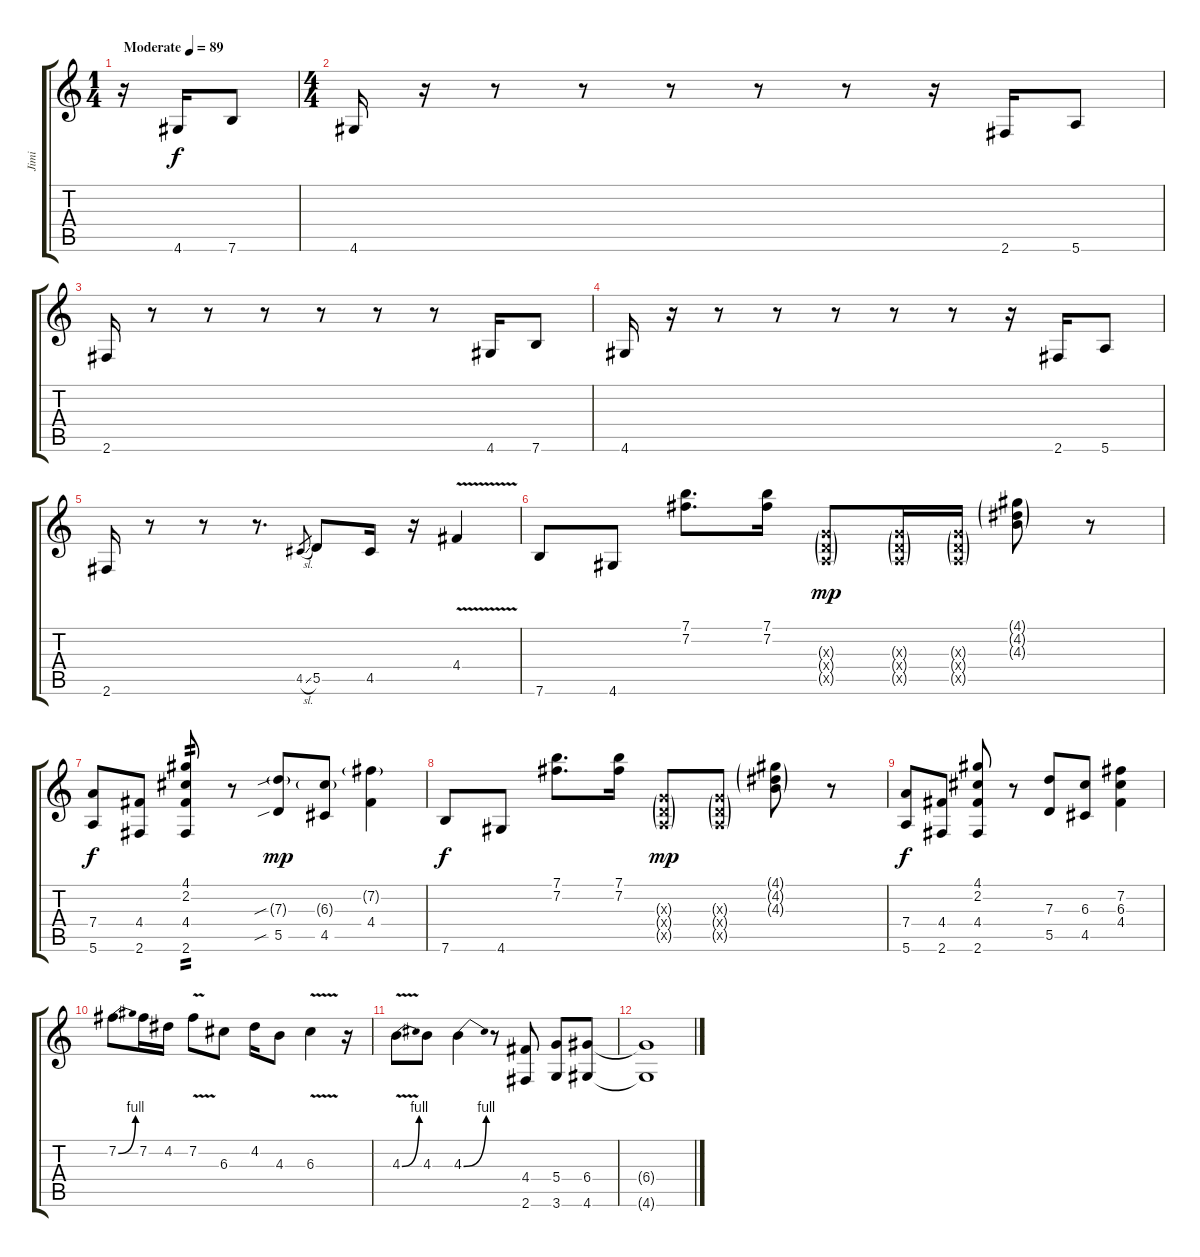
\track ("Jimi" "Jimi") {instrument acousticguitarsteel}
\staff {score tabs}
\tuning (E4 B3 G3 D3 A2 E2) {hide}
\ts (1 4)
\tempo (89 "Moderate")
\clef g2
\ks c
r.16{dy f instrument acousticguitarsteel} 4.6.16 7.6.8 |
\ts (4 4)
4.6.16 r.16 r.8 r.8 r.8 r.8 r.8 r.16 2.6.16 5.6.8 |
2.6.16 r.8 r.8 r.8 r.8 r.8 r.8 4.6.16 7.6.8 |
4.6.16 r.16 r.8 r.8 r.8 r.8 r.8 r.16 2.6.16 5.6.8 |
2.6.16 r.8 r.8 r.8{d} 4.5{sl}.8{gr} 5.5.8 4.5.16 r.16 4.4{v}.4 |
7.6.8 4.6.8 (7.1 7.2).8{d} (7.1 7.2).16 (0.3{g x} 0.4{g x} 0.5{g x}).8{dy mp} (0.3{g x} 0.4{g x} 0.5{g x}).16 (0.3{g x} 0.4{g x} 0.5{g x}).16 (4.1{g} 4.2{g} 4.3{g}).8 r.8 |
(7.4 5.6).8{dy f} (4.4 2.6).8 (4.1 2.2 4.4 2.6).8{tp 2} r.8 (7.3{sib g} 5.5{sib}).8{dy mp} (6.3{g} 4.5).8 (7.2{g} 4.4).4 |
7.6.8{dy f} 4.6.8 (7.1 7.2).8{d} (7.1 7.2).16 (0.3{g x} 0.4{g x} 0.5{g x}).8{dy mp} (0.3{g x} 0.4{g x} 0.5{g x}).8 (4.1{g} 4.2{g} 4.3{g}).8 r.8 |
(7.4 5.6).8{dy f} (4.4 2.6).8 (4.1 2.2 4.4 2.6).8 r.8 (7.3 5.5).8 (6.3 4.5).8 (7.2 6.3 4.4).4 |
7.2{be (bend 0 0 60 4)}.8 7.2.16 4.2.16 7.2{v}.8 6.3.8 4.2.16 4.3.8 6.3{v}.4 r.16 |
4.3{be (bend 0 0 60 4) v}.8 4.3.8 4.3{be (bend 0 0 60 4)}.4 r.8 (4.4 2.6).8 (5.4 3.6).8 (6.4 4.6).8 |
(6.4{t} 4.6{t}).1
